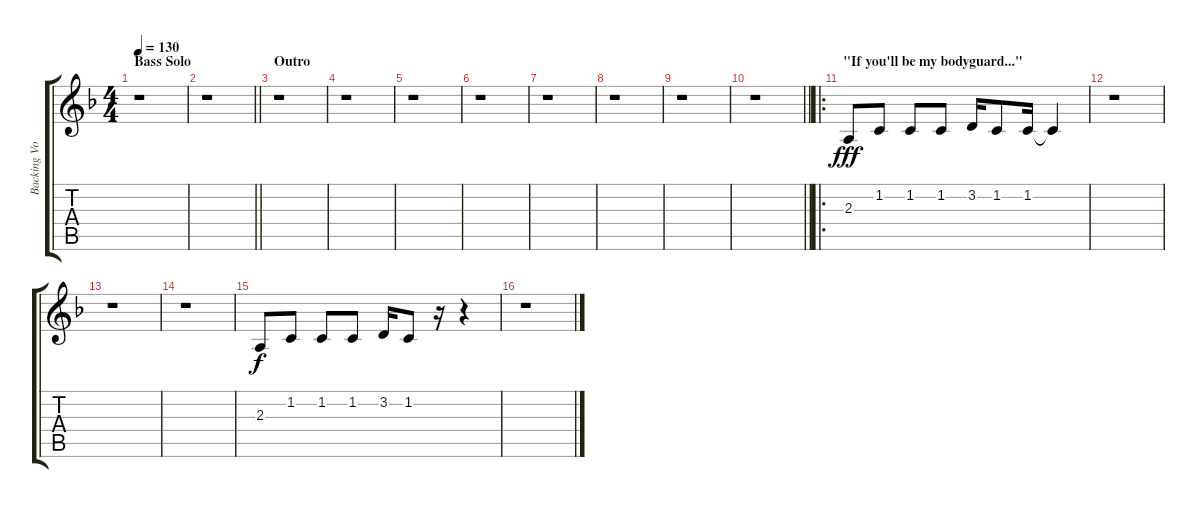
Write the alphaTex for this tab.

\track ("Backing Vocals" "Backing Vo") {instrument choiraahs}
\staff {score tabs}
\tuning (E4 B3 G3 D3 A2 E2) {hide}
\ts (4 4)
\section ("" "Bass Solo")
\tempo 130
\clef g2
\ks f
r.1{dy mp} |
\barLineRight lightlight
r.1 |
\section ("" "Outro")
r.1 |
r.1 |
r.1 |
r.1 |
r.1 |
r.1 |
r.1 |
\barLineRight lightlight
r.1 |
\ro
\section ("" "\"If you'll be my bodyguard...\"")
2.3.8{dy fff} 1.2.8 1.2.8 1.2.8 3.2.16 1.2.8 1.2.16 1.2{t}.4 |
r.1 |
r.1 |
r.1 |
2.3.8{dy f} 1.2.8 1.2.8 1.2.8 3.2.16 1.2.8 r.16 r.4 |
r.1
